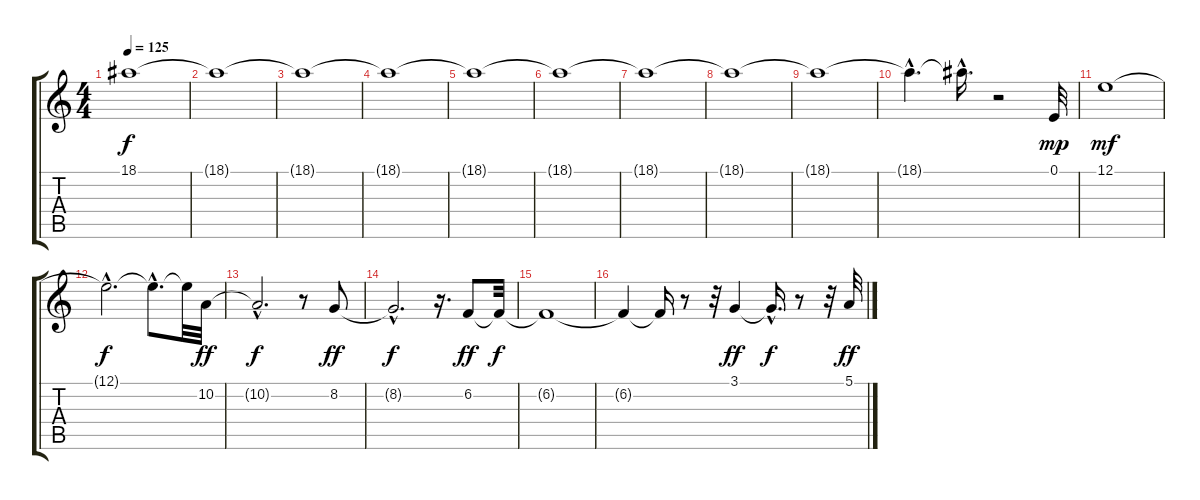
\track "" {instrument synthstrings1}
\staff {score tabs}
\tuning (E4 B3 G3 D3 A2 E2) {hide}
\ts (4 4)
\tempo 125
\clef g2
\ks c
18.1{t}.1{dy f} |
18.1{t}.1 |
18.1{t}.1 |
18.1{t}.1 |
18.1{t}.1 |
18.1{t}.1 |
18.1{t}.1 |
18.1{t}.1 |
18.1{t}.1 |
18.1{hac t}.4{d} 18.1{hac t}.16{d} r.2 0.1.32{dy mp} |
12.1.1{dy mf} |
12.1{hac t}.2{d dy f} 12.1{hac t}.8{d} 12.1{t}.32 10.2.32{dy ff} |
10.2{hac t}.2{d dy f} r.8 8.2.8{dy ff} |
8.2{hac t}.2{d dy f} r.16{d} 6.2.8{dy ff} 6.2{t}.32{dy f} |
6.2{t}.1 |
6.2{t}.4 6.2{t}.16 r.8 r.32 3.1.4{dy ff} 3.1{hac t}.16{d dy f} r.8 r.32 5.1.32{dy ff}
